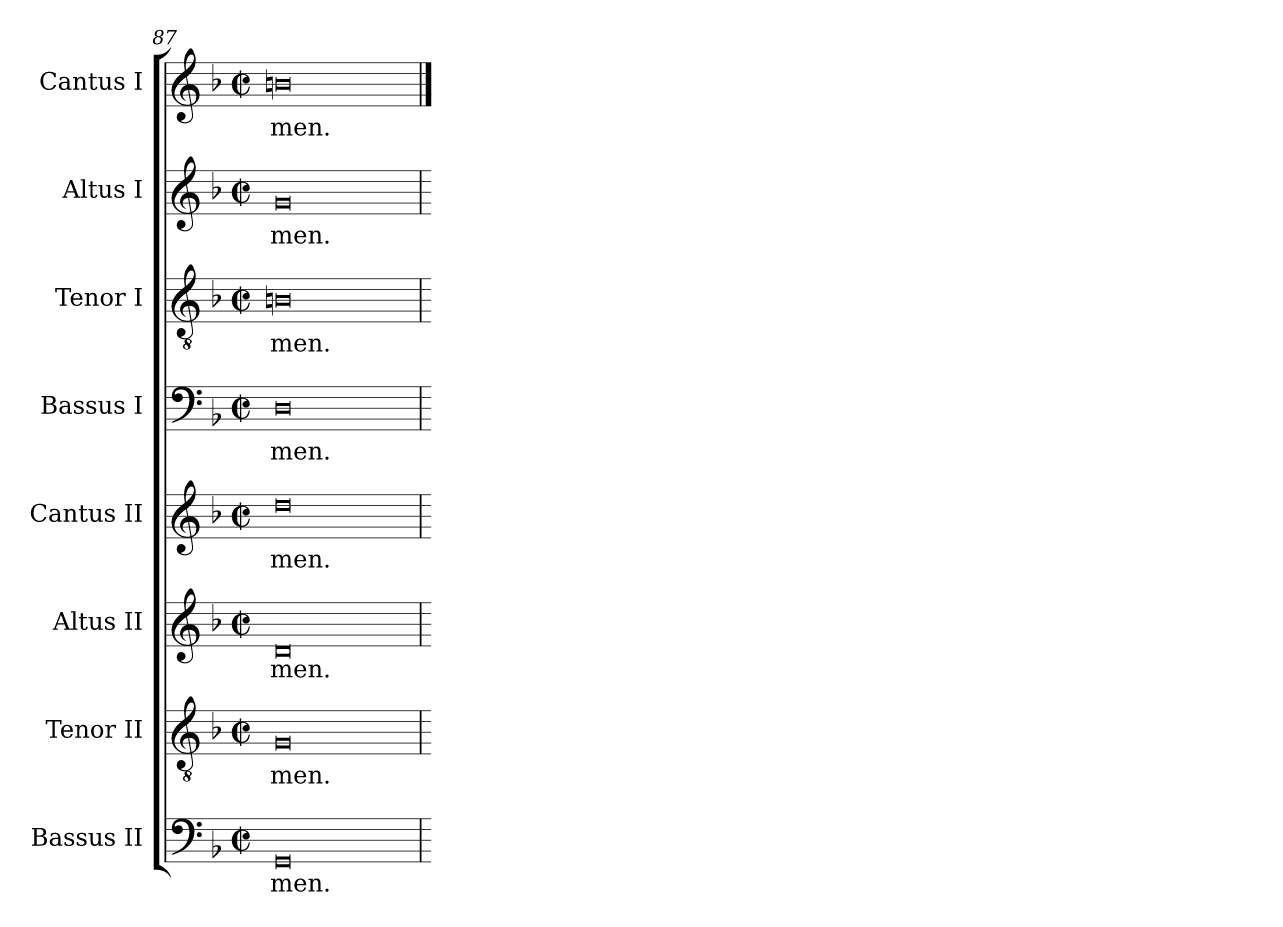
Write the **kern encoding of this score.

**kern	**text	**kern	**text	**kern	**text	**kern	**text	**kern	**text	**kern	**text	**kern	**text	**kern	**text
*part8	*part8	*part7	*part7	*part6	*part6	*part5	*part5	*part4	*part4	*part3	*part3	*part2	*part2	*part1	*part1
*staff8	*staff8	*staff7	*staff7	*staff6	*staff6	*staff5	*staff5	*staff4	*staff4	*staff3	*staff3	*staff2	*staff2	*staff1	*staff1
*I"Bassus II	*	*I"Tenor II	*	*I"Altus II	*	*I"Cantus II	*	*I"Bassus I	*	*I"Tenor I	*	*I"Altus I	*	*I"Cantus I	*
*clefF4	*	*clefGv2	*	*clefG2	*	*clefG2	*	*clefF4	*	*clefGv2	*	*clefG2	*	*clefG2	*
*k[b-]	*	*k[b-]	*	*k[b-]	*	*k[b-]	*	*k[b-]	*	*k[b-]	*	*k[b-]	*	*k[b-]	*
*F:	*	*F:	*	*F:	*	*F:	*	*F:	*	*F:	*	*F:	*	*F:	*
*M2/2	*	*M2/2	*	*M2/2	*	*M2/2	*	*M2/2	*	*M2/2	*	*M2/2	*	*M2/2	*
*met(c|)	*	*met(c|)	*	*met(c|)	*	*met(c|)	*	*met(c|)	*	*met(c|)	*	*met(c|)	*	*met(c|)	*
=87	=87	=87	=87	=87	=87	=87	=87	=87	=87	=87	=87	=87	=87	=87	=87
!	!LO:LY:b:cj	!	!LO:LY:b:cj	!	!LO:LY:b:cj	!	!LO:LY:b:cj	!	!LO:LY:b:cj	!	!LO:LY:b:cj	!	!LO:LY:b:cj	!	!LO:LY:b:cj
0GG	men.	0G	men.	0d	-men.	0dd	men.	0D	-men.	0Bn	men.	0g	men.	0bn	men.
=	==	=	==	=	==	=	==	=	==	=	==	=	==	==	==
*-	*-	*-	*-	*-	*-	*-	*-	*-	*-	*-	*-	*-	*-	*-	*-
